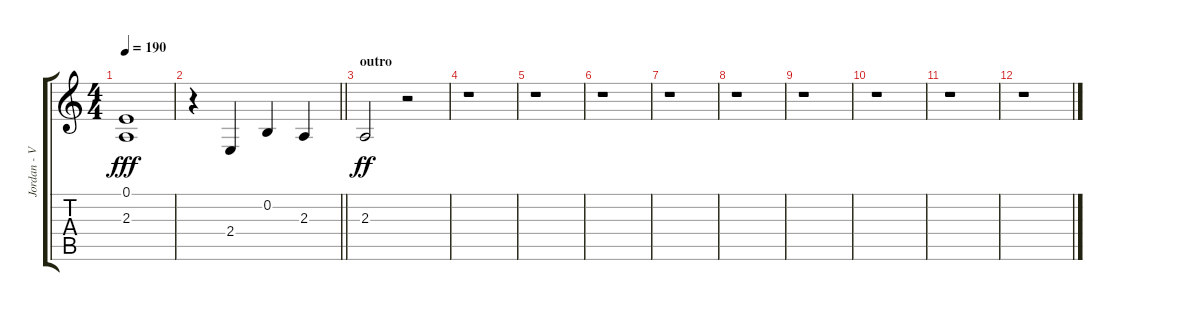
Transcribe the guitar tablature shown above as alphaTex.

\track ("Jordan - Vocals" "Jordan - V") {instrument oboe}
\staff {score tabs}
\tuning (E4 B3 G3 D3 A2 E2) {hide}
\ts (4 4)
\tempo 190
\clef g2
\ks c
(0.1 2.3).1{dy fff} |
\barLineRight lightlight
r.4 2.4.4 0.2.4 2.3.4 |
\section ("" "outro")
2.3.2{dy ff} r.2 |
r.1 |
r.1 |
r.1 |
r.1 |
r.1 |
r.1 |
r.1 |
r.1 |
r.1
